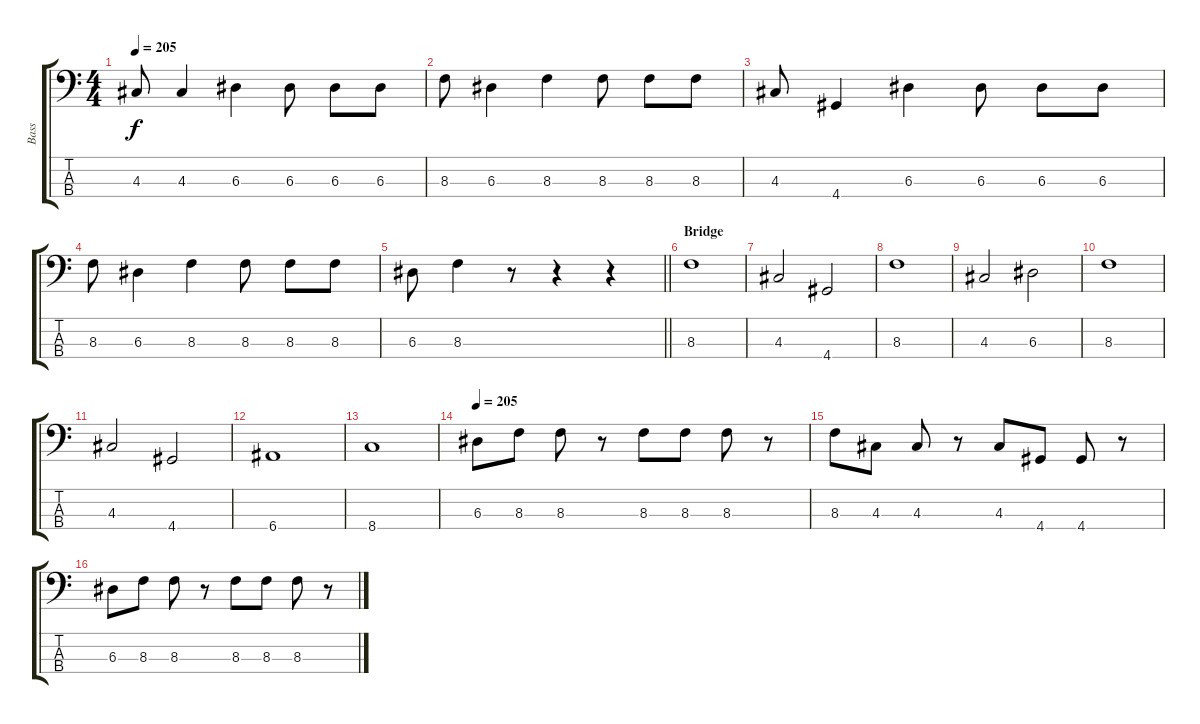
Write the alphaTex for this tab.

\track ("Bass" "Bass") {instrument electricbasspick}
\staff {score tabs}
\tuning (G2 D2 A1 E1) {hide}
\ts (4 4)
\tempo 205
\clef f4
\ks c
4.3.8{dy f} 4.3.4 6.3.4 6.3.8 6.3.8 6.3.8 |
8.3.8 6.3.4 8.3.4 8.3.8 8.3.8 8.3.8 |
4.3.8 4.4.4 6.3.4 6.3.8 6.3.8 6.3.8 |
8.3.8 6.3.4 8.3.4 8.3.8 8.3.8 8.3.8 |
\barLineRight lightlight
6.3.8 8.3.4 r.8 r.4 r.4 |
\section ("" "Bridge")
8.3.1 |
4.3.2 4.4.2 |
8.3.1 |
4.3.2 6.3.2 |
8.3.1 |
4.3.2 4.4.2 |
6.4.1 |
8.4.1 |
\tempo 205
6.3.8 8.3.8 8.3.8 r.8 8.3.8 8.3.8 8.3.8 r.8 |
8.3.8 4.3.8 4.3.8 r.8 4.3.8 4.4.8 4.4.8 r.8 |
6.3.8 8.3.8 8.3.8 r.8 8.3.8 8.3.8 8.3.8 r.8
